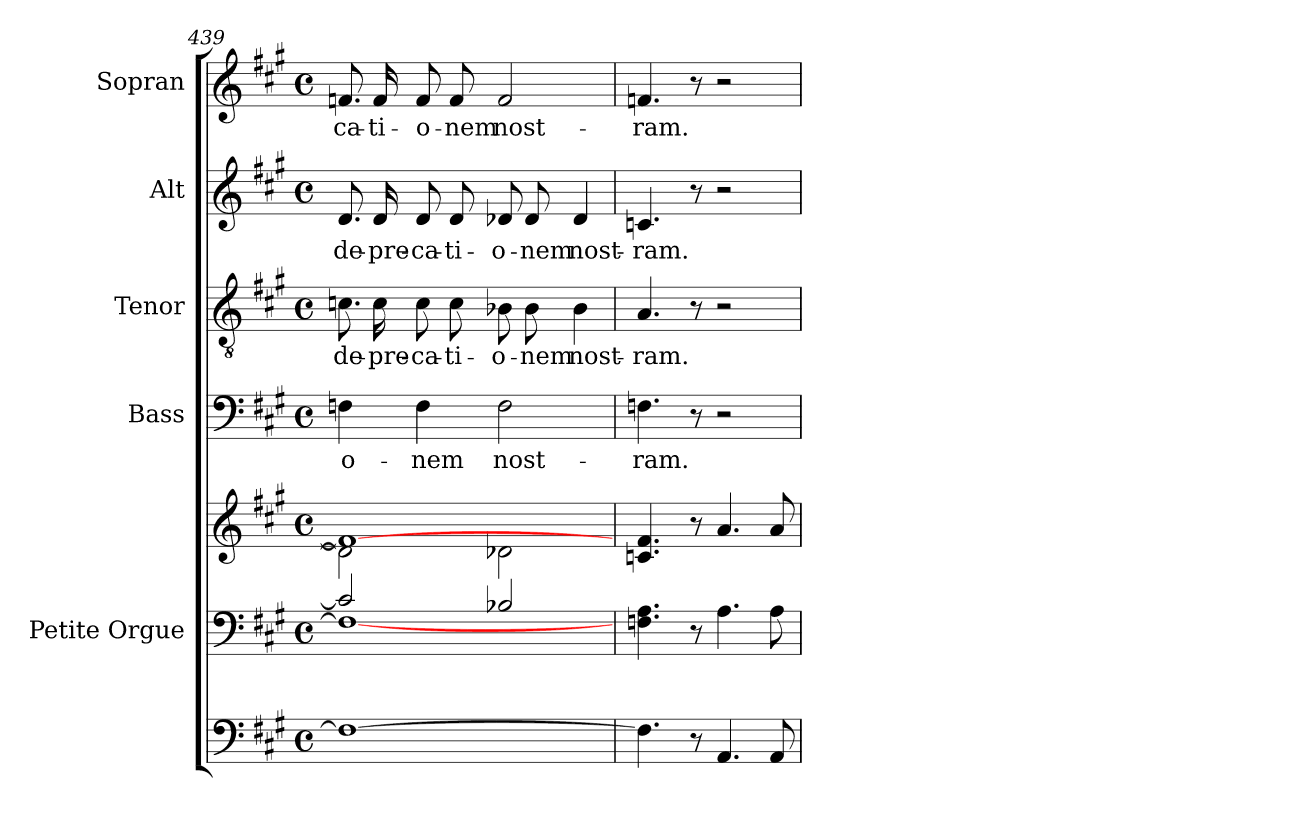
**kern	**kern	**kern	**kern	**text	**kern	**text	**kern	**text	**kern	**text
*part6	*part5	*part5	*part4	*part4	*part3	*part3	*part2	*part2	*part1	*part1
*staff7	*staff6	*staff5	*staff4	*staff4	*staff3	*staff3	*staff2	*staff2	*staff1	*staff1
*	*I"Petite Orgue	*	*I"Bass	*	*I"Tenor	*	*I"Alt	*	*I"Sopran	*
*	*I'Org. 1	*	*I'B.	*	*I'T.	*	*I'A.	*	*I'S.	*
*clefF4	*clefF4	*clefG2	*clefF4	*	*clefGv2	*	*clefG2	*	*clefG2	*
*k[f#c#g#]	*k[f#c#g#]	*k[f#c#g#]	*k[f#c#g#]	*	*k[f#c#g#]	*	*k[f#c#g#]	*	*k[f#c#g#]	*
*A:	*A:	*A:	*A:	*	*A:	*	*A:	*	*A:	*
*M4/4	*M4/4	*M4/4	*M4/4	*	*M4/4	*	*M4/4	*	*M4/4	*
*met(c)	*met(c)	*met(c)	*met(c)	*	*met(c)	*	*met(c)	*	*met(c)	*
=439	=439	=439	=439	=439	=439	=439	=439	=439	=439	=439
*	*^	*^	*	*	*	*	*	*	*	*
!	!	!	!	!	!	!LO:LY:b	!	!LO:LY:b	!	!LO:LY:b	!	!LO:LY:b
1F_	2c/]	1F_	1f_	2d\]	4Fn\	-o-	8.cn\	de-	8.d/	de-	8.fn/	-ca-
!	!	!	!	!	!	!	!	!LO:LY:b	!	!LO:LY:b	!	!LO:LY:b
.	.	.	.	.	.	.	16c\	-pre-	16d/	-pre-	16f/	-ti-
!	!	!	!	!	!	!LO:LY:b	!	!LO:LY:b	!	!LO:LY:b	!	!LO:LY:b
.	.	.	.	.	4F\	-nem	8c\	-ca-	8d/	-ca-	8f/	-o-
!	!	!	!	!	!	!	!	!LO:LY:b	!	!LO:LY:b	!	!LO:LY:b
.	.	.	.	.	.	.	8c\	-ti-	8d/	-ti-	8f/	-nem
!	!	!	!	!	!	!LO:LY:b	!	!LO:LY:b	!	!LO:LY:b	!	!LO:LY:b
.	2B-X/	.	.	2d-X\	2F\	nost-	8B-X\	-o-	8d-X/	-o-	2f/	nost-
!	!	!	!	!	!	!	!	!LO:LY:b	!	!LO:LY:b	!	!
.	.	.	.	.	.	.	8B-\	-nem	8d-/	-nem	.	.
!	!	!	!	!	!	!	!	!LO:LY:b	!	!LO:LY:b	!	!
.	.	.	.	.	.	.	4B-\	nost-	4d-/	nost-	.	.
*	*v	*v	*	*	*	*	*	*	*	*	*	*
*	*	*v	*v	*	*	*	*	*	*	*	*
!!LO:LB:g=z
=440	=440	=440	=440	=440	=440	=440	=440	=440	=440	=440
!	!	!	!	!LO:LY:b	!	!LO:LY:b	!	!LO:LY:b	!	!LO:LY:b
4.F\]	4.Fn\ 4.A\	4.cn/ 4.f#/	4.Fn\	-ram.	4.A/	-ram.	4.cn/	-ram.	4.fn/	-ram.
8r	8r	8r	8r	.	8r	.	8r	.	8r	.
4.AA/	4.A\	4.a/	2r	.	2r	.	2r	.	2r	.
8AA/	8A\	8a/	.	.	.	.	.	.	.	.
=	=	=	=	=	=	=	=	=	=	=
*-	*-	*-	*-	*-	*-	*-	*-	*-	*-	*-
